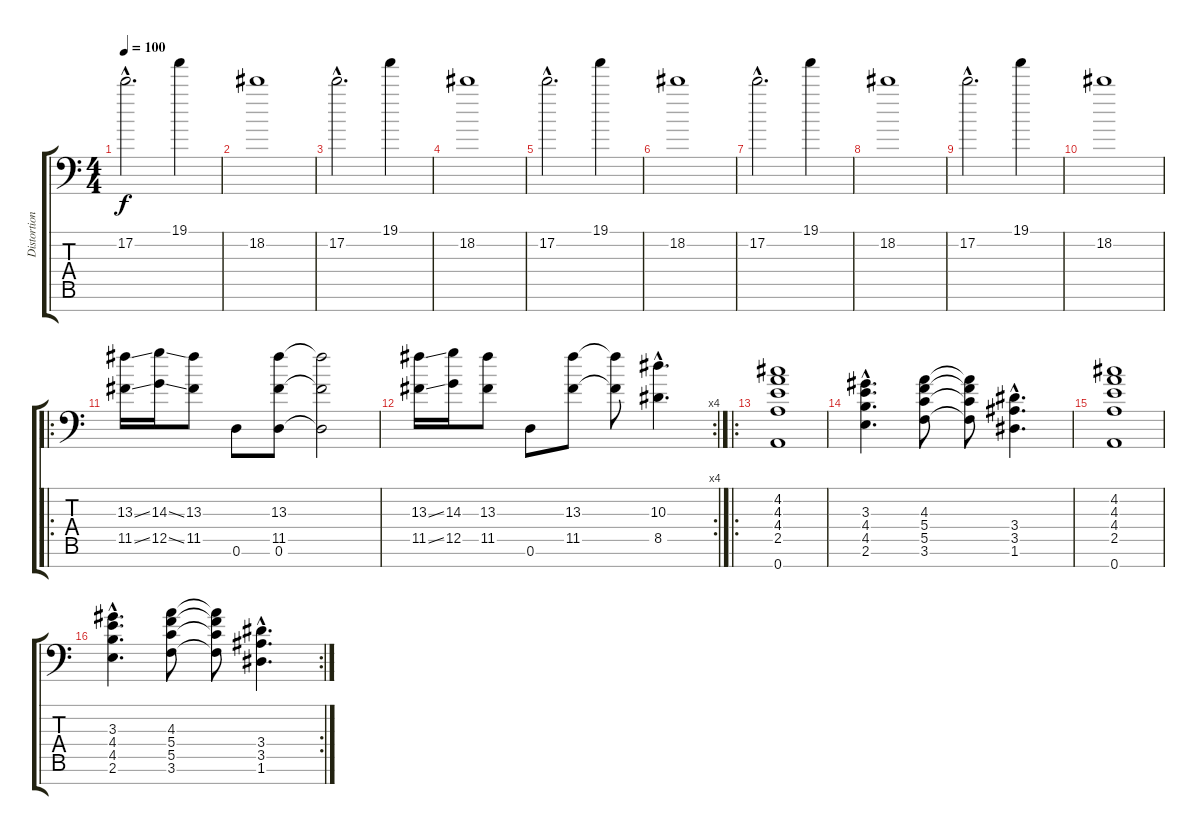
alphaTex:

\track ("Distortion Guitar" "Distortion") {instrument distortionguitar}
\staff {score tabs}
\tuning (D4 A3 F3 C3 G2 D2 A1) {hide}
\ts (4 4)
\tempo 100
\clef f4
\ks c
17.2{hac}.2{d dy f} 19.1.4 |
18.2.1 |
17.2{hac}.2{d} 19.1.4 |
18.2.1 |
17.2{hac}.2{d} 19.1.4 |
18.2.1 |
17.2{hac}.2{d} 19.1.4 |
18.2.1 |
17.2{hac}.2{d} 19.1.4 |
18.2.1 |
\ro
(13.3{ss} 11.5{ss}).16 (14.3{ss} 12.5{ss}).16 (13.3 11.5).8 0.6.8 (13.3 11.5 0.6).8 (13.3{t} 11.5{t} 0.6{t}).2 |
\rc 4
(13.3{ss} 11.5{ss}).16 (14.3 12.5).16 (13.3 11.5).8 0.6.8 (13.3 11.5).8 (13.3{t} 11.5{t}).8 (10.3{hac} 8.5{hac}).4{d} |
\ro
(4.2 4.3 4.4 2.5 0.7).1 |
(3.3{hac} 4.4{hac} 4.5{hac} 2.6{hac}).4{d} (4.3 5.4 5.5 3.6).8 (4.3{t} 5.4{t} 5.5{t} 3.6{t}).8 (3.4{hac} 3.5{hac} 1.6{hac}).4{d} |
(4.2 4.3 4.4 2.5 0.7).1 |
\rc 2
(3.3{hac} 4.4{hac} 4.5{hac} 2.6{hac}).4{d} (4.3 5.4 5.5 3.6).8 (4.3{t} 5.4{t} 5.5{t} 3.6{t}).8 (3.4{hac} 3.5{hac} 1.6{hac}).4{d}
